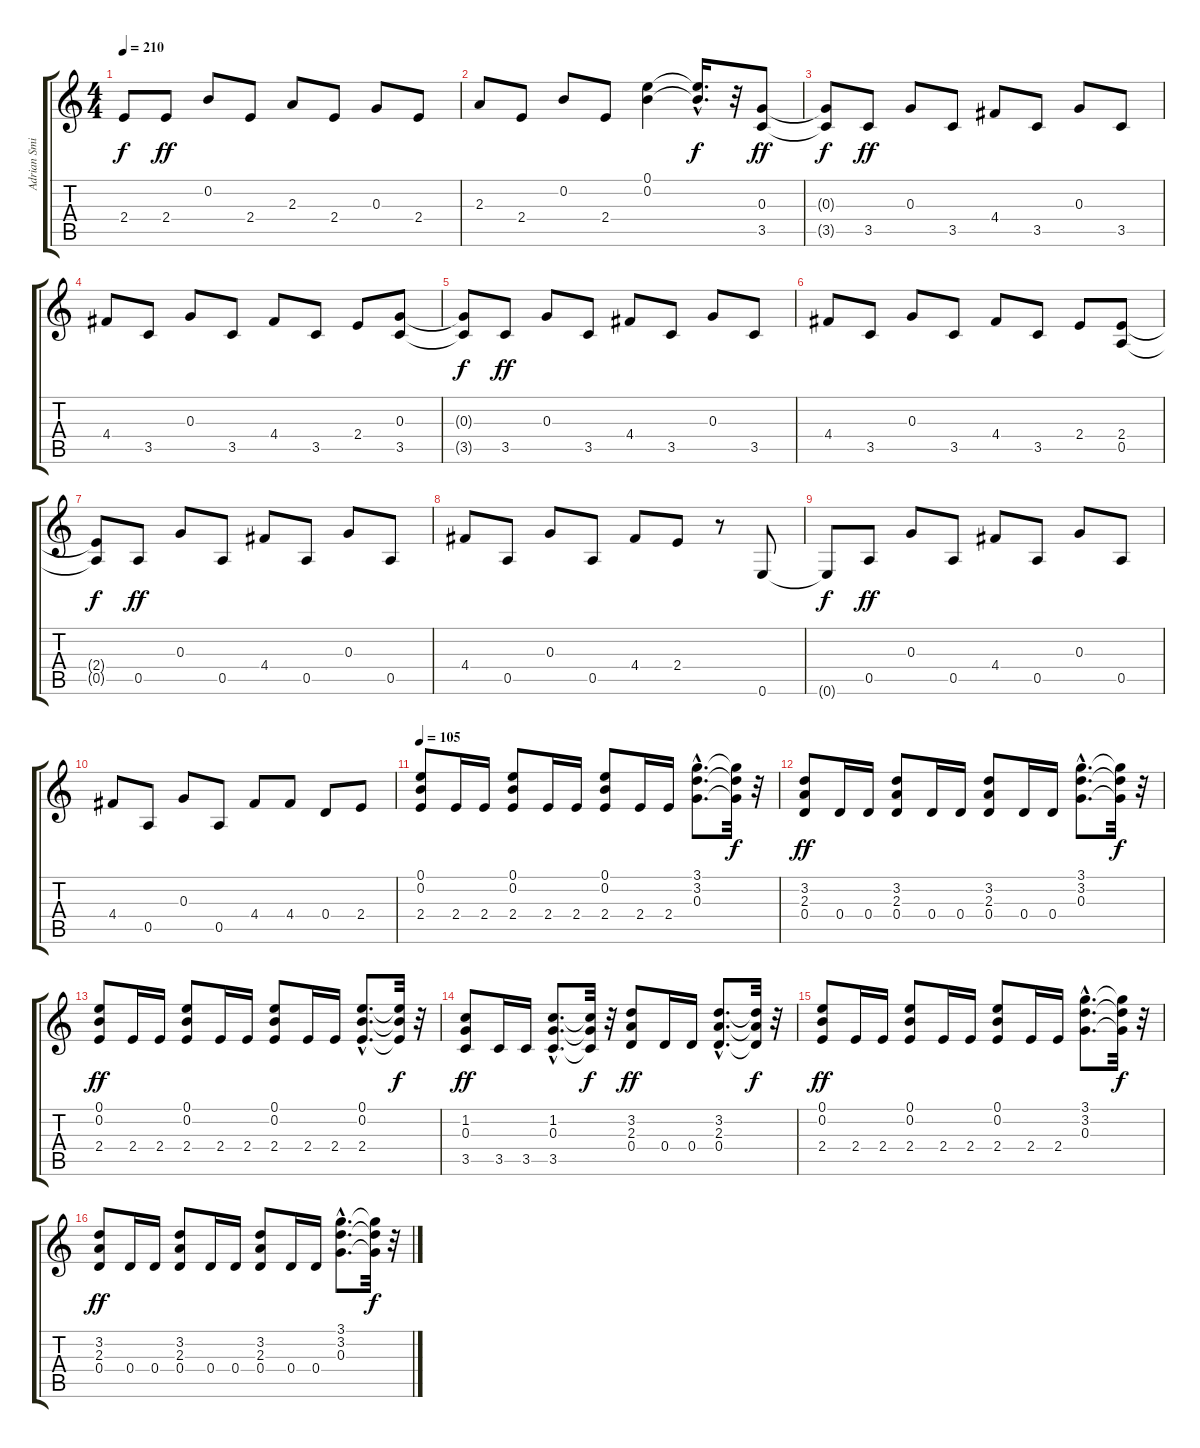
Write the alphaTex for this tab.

\track ("Adrian Smith" "Adrian Smi") {instrument overdrivenguitar}
\staff {score tabs}
\tuning (E4 B3 G3 D3 A2 E2) {hide}
\ts (4 4)
\tempo 210
\clef g2
\ks c
2.4{t}.8{dy f} 2.4.8{dy ff} 0.2.8 2.4.8 2.3.8 2.4.8 0.3.8 2.4.8 |
2.3.8 2.4.8 0.2.8 2.4.8 (0.1 0.2).4 (0.1{hac t} 0.2{hac t}).16{d dy f} r.32 (0.3 3.5).8{dy ff} |
(0.3{t} 3.5{t}).8{dy f} 3.5.8{dy ff} 0.3.8 3.5.8 4.4.8 3.5.8 0.3.8 3.5.8 |
4.4.8 3.5.8 0.3.8 3.5.8 4.4.8 3.5.8 2.4.8 (0.3 3.5).8 |
(0.3{t} 3.5{t}).8{dy f} 3.5.8{dy ff} 0.3.8 3.5.8 4.4.8 3.5.8 0.3.8 3.5.8 |
4.4.8 3.5.8 0.3.8 3.5.8 4.4.8 3.5.8 2.4.8 (2.4 0.5).8 |
(2.4{t} 0.5{t}).8{dy f} 0.5.8{dy ff} 0.3.8 0.5.8 4.4.8 0.5.8 0.3.8 0.5.8 |
4.4.8 0.5.8 0.3.8 0.5.8 4.4.8 2.4.8 r.8 0.6.8 |
0.6{t}.8{dy f} 0.5.8{dy ff} 0.3.8 0.5.8 4.4.8 0.5.8 0.3.8 0.5.8 |
4.4.8 0.5.8 0.3.8 0.5.8 4.4.8 4.4.8 0.4.8 2.4.8 |
\tempo 105
(0.1 0.2 2.4).8{volume 6 instrument overdrivenguitar} 2.4.16 2.4.16 (0.1 0.2 2.4).8 2.4.16 2.4.16 (0.1 0.2 2.4).8 2.4.16 2.4.16 (3.1{hac} 3.2{hac} 0.3{hac}).8{d} (3.1{t} 3.2{t} 0.3{t}).32{dy f} r.32 |
(3.2 2.3 0.4).8{dy ff} 0.4.16 0.4.16 (3.2 2.3 0.4).8 0.4.16 0.4.16 (3.2 2.3 0.4).8 0.4.16 0.4.16 (3.1{hac} 3.2{hac} 0.3{hac}).8{d} (3.1{t} 3.2{t} 0.3{t}).32{dy f} r.32 |
(0.1 0.2 2.4).8{dy ff} 2.4.16 2.4.16 (0.1 0.2 2.4).8 2.4.16 2.4.16 (0.1 0.2 2.4).8 2.4.16 2.4.16 (0.1{hac} 0.2{hac} 2.4{hac}).8{d} (0.1{t} 0.2{t} 2.4{t}).32{dy f} r.32 |
(1.2 0.3 3.5).8{dy ff} 3.5.16 3.5.16 (1.2{hac} 0.3{hac} 3.5{hac}).8{d} (1.2{t} 0.3{t} 3.5{t}).32{dy f} r.32 (3.2 2.3 0.4).8{dy ff} 0.4.16 0.4.16 (3.2{hac} 2.3{hac} 0.4{hac}).8{d} (3.2{t} 2.3{t} 0.4{t}).32{dy f} r.32 |
(0.1 0.2 2.4).8{dy ff} 2.4.16 2.4.16 (0.1 0.2 2.4).8 2.4.16 2.4.16 (0.1 0.2 2.4).8 2.4.16 2.4.16 (3.1{hac} 3.2{hac} 0.3{hac}).8{d} (3.1{t} 3.2{t} 0.3{t}).32{dy f} r.32 |
(3.2 2.3 0.4).8{dy ff} 0.4.16 0.4.16 (3.2 2.3 0.4).8 0.4.16 0.4.16 (3.2 2.3 0.4).8 0.4.16 0.4.16 (3.1{hac} 3.2{hac} 0.3{hac}).8{d} (3.1{t} 3.2{t} 0.3{t}).32{dy f} r.32
